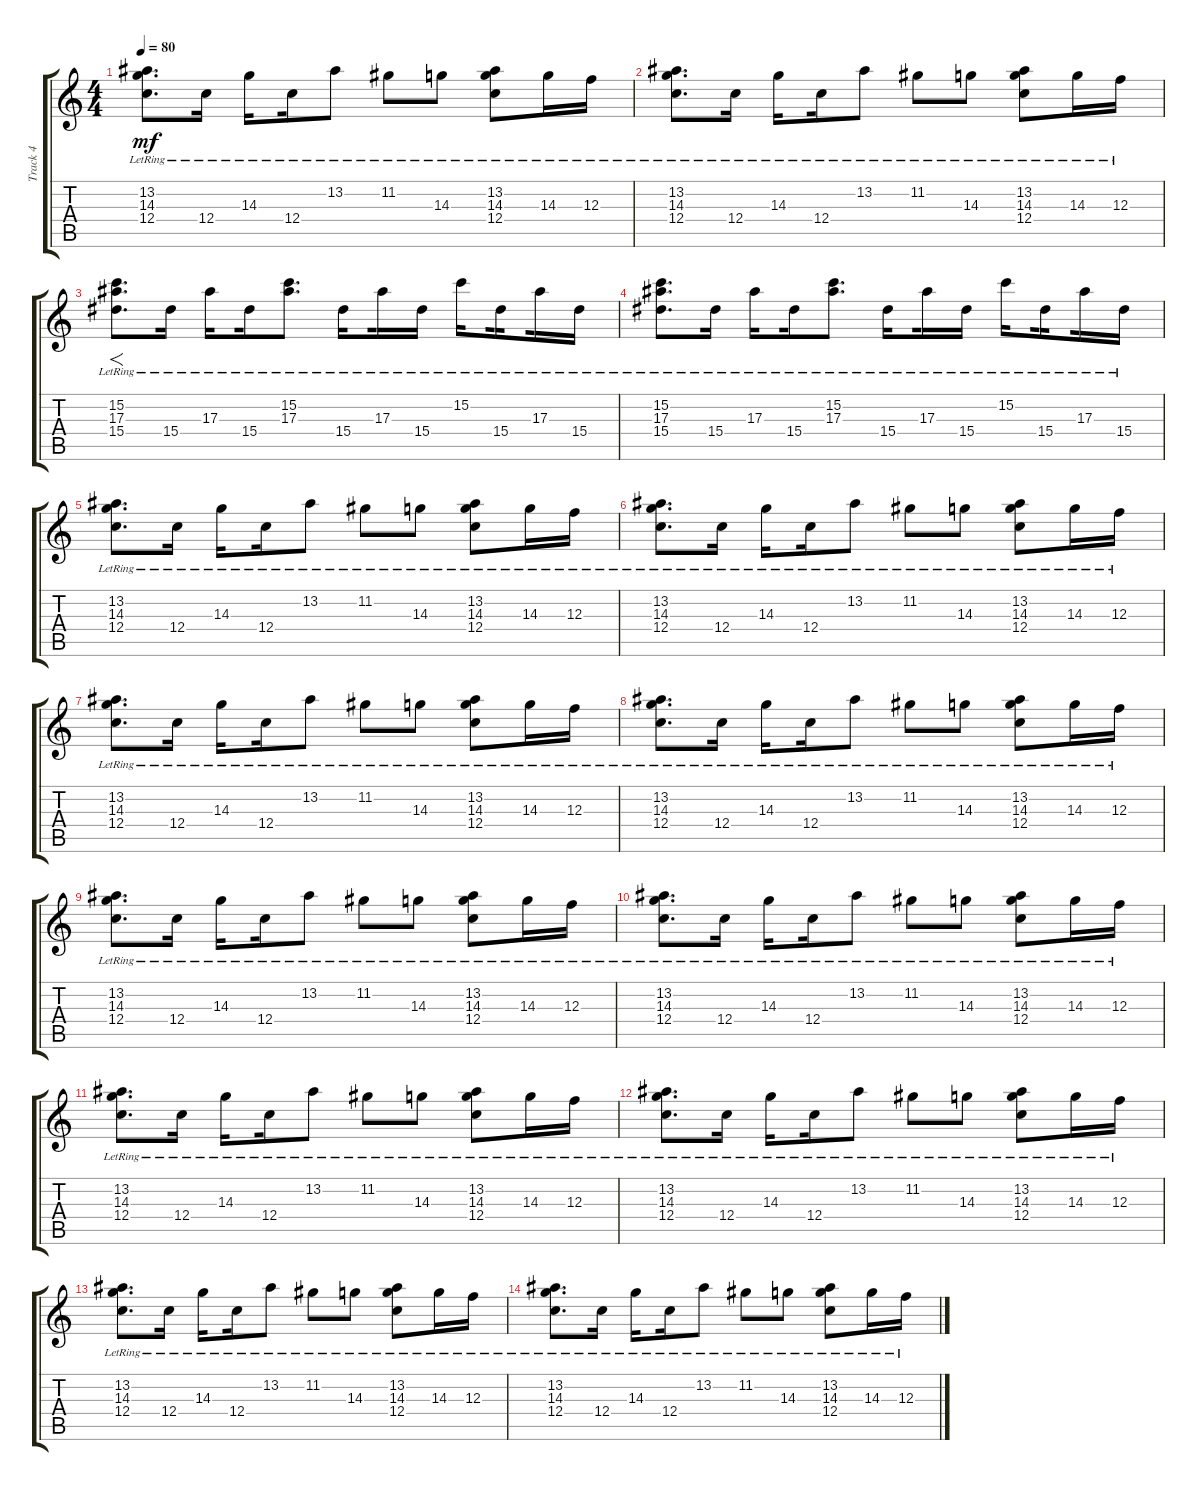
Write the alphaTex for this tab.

\track ("Track 4" "Track 4") {instrument electricguitarjazz}
\staff {score tabs}
\tuning (D4 A3 F3 C3 G2 D2) {hide}
\ts (4 4)
\tempo 80
\clef g2
\ks c
(13.2{lr} 14.3{lr} 12.4{lr}).8{d dy mf} 12.4{lr}.16 14.3{lr}.16{beam splitsecondary} 12.4{lr}.16 13.2{lr}.8 11.2{lr}.8 14.3{lr}.8 (13.2{lr} 14.3{lr} 12.4{lr}).8 14.3{lr}.16 12.3{lr}.16 |
(13.2{lr} 14.3{lr} 12.4{lr}).8{d} 12.4{lr}.16 14.3{lr}.16{beam splitsecondary} 12.4{lr}.16 13.2{lr}.8 11.2{lr}.8 14.3{lr}.8 (13.2{lr} 14.3{lr} 12.4{lr}).8 14.3{lr}.16 12.3{lr}.16 |
(15.2{lr} 17.3{lr} 15.4{lr}).8{f d} 15.4{lr}.16 17.3{lr}.16{beam splitsecondary} 15.4{lr}.16 (15.2{lr} 17.3{lr}).8{d} 15.4{lr}.16{beam splitsecondary} 17.3{lr}.16 15.4{lr}.16 15.2{lr}.16{beam splitsecondary} 15.4{lr}.16{beam splitsecondary} 17.3{lr}.16 15.4{lr}.16 |
(15.2{lr} 17.3{lr} 15.4{lr}).8{d} 15.4{lr}.16 17.3{lr}.16{beam splitsecondary} 15.4{lr}.16 (15.2{lr} 17.3{lr}).8{d} 15.4{lr}.16{beam splitsecondary} 17.3{lr}.16 15.4{lr}.16 15.2{lr}.16{beam splitsecondary} 15.4{lr}.16{beam splitsecondary} 17.3{lr}.16 15.4{lr}.16 |
(13.2{lr} 14.3{lr} 12.4{lr}).8{d} 12.4{lr}.16 14.3{lr}.16{beam splitsecondary} 12.4{lr}.16 13.2{lr}.8 11.2{lr}.8 14.3{lr}.8 (13.2{lr} 14.3{lr} 12.4{lr}).8 14.3{lr}.16 12.3{lr}.16 |
(13.2{lr} 14.3{lr} 12.4{lr}).8{d} 12.4{lr}.16 14.3{lr}.16{beam splitsecondary} 12.4{lr}.16 13.2{lr}.8 11.2{lr}.8 14.3{lr}.8 (13.2{lr} 14.3{lr} 12.4{lr}).8 14.3{lr}.16 12.3{lr}.16 |
(13.2{lr} 14.3{lr} 12.4{lr}).8{d} 12.4{lr}.16 14.3{lr}.16{beam splitsecondary} 12.4{lr}.16 13.2{lr}.8 11.2{lr}.8 14.3{lr}.8 (13.2{lr} 14.3{lr} 12.4{lr}).8 14.3{lr}.16 12.3{lr}.16 |
(13.2{lr} 14.3{lr} 12.4{lr}).8{d} 12.4{lr}.16 14.3{lr}.16{beam splitsecondary} 12.4{lr}.16 13.2{lr}.8 11.2{lr}.8 14.3{lr}.8 (13.2{lr} 14.3{lr} 12.4{lr}).8 14.3{lr}.16 12.3{lr}.16 |
(13.2{lr} 14.3{lr} 12.4{lr}).8{d} 12.4{lr}.16 14.3{lr}.16{beam splitsecondary} 12.4{lr}.16 13.2{lr}.8 11.2{lr}.8 14.3{lr}.8 (13.2{lr} 14.3{lr} 12.4{lr}).8 14.3{lr}.16 12.3{lr}.16 |
(13.2{lr} 14.3{lr} 12.4{lr}).8{d} 12.4{lr}.16 14.3{lr}.16{beam splitsecondary} 12.4{lr}.16 13.2{lr}.8 11.2{lr}.8 14.3{lr}.8 (13.2{lr} 14.3{lr} 12.4{lr}).8 14.3{lr}.16 12.3{lr}.16 |
(13.2{lr} 14.3{lr} 12.4{lr}).8{d} 12.4{lr}.16 14.3{lr}.16{beam splitsecondary} 12.4{lr}.16 13.2{lr}.8 11.2{lr}.8 14.3{lr}.8 (13.2{lr} 14.3{lr} 12.4{lr}).8 14.3{lr}.16 12.3{lr}.16 |
(13.2{lr} 14.3{lr} 12.4{lr}).8{d} 12.4{lr}.16 14.3{lr}.16{beam splitsecondary} 12.4{lr}.16 13.2{lr}.8 11.2{lr}.8 14.3{lr}.8 (13.2{lr} 14.3{lr} 12.4{lr}).8 14.3{lr}.16 12.3{lr}.16 |
(13.2{lr} 14.3{lr} 12.4{lr}).8{d} 12.4{lr}.16 14.3{lr}.16{beam splitsecondary} 12.4{lr}.16 13.2{lr}.8 11.2{lr}.8 14.3{lr}.8 (13.2{lr} 14.3{lr} 12.4{lr}).8 14.3{lr}.16 12.3{lr}.16 |
(13.2{lr} 14.3{lr} 12.4{lr}).8{d} 12.4{lr}.16 14.3{lr}.16{beam splitsecondary} 12.4{lr}.16 13.2{lr}.8 11.2{lr}.8 14.3{lr}.8 (13.2{lr} 14.3{lr} 12.4{lr}).8 14.3{lr}.16 12.3{lr}.16
